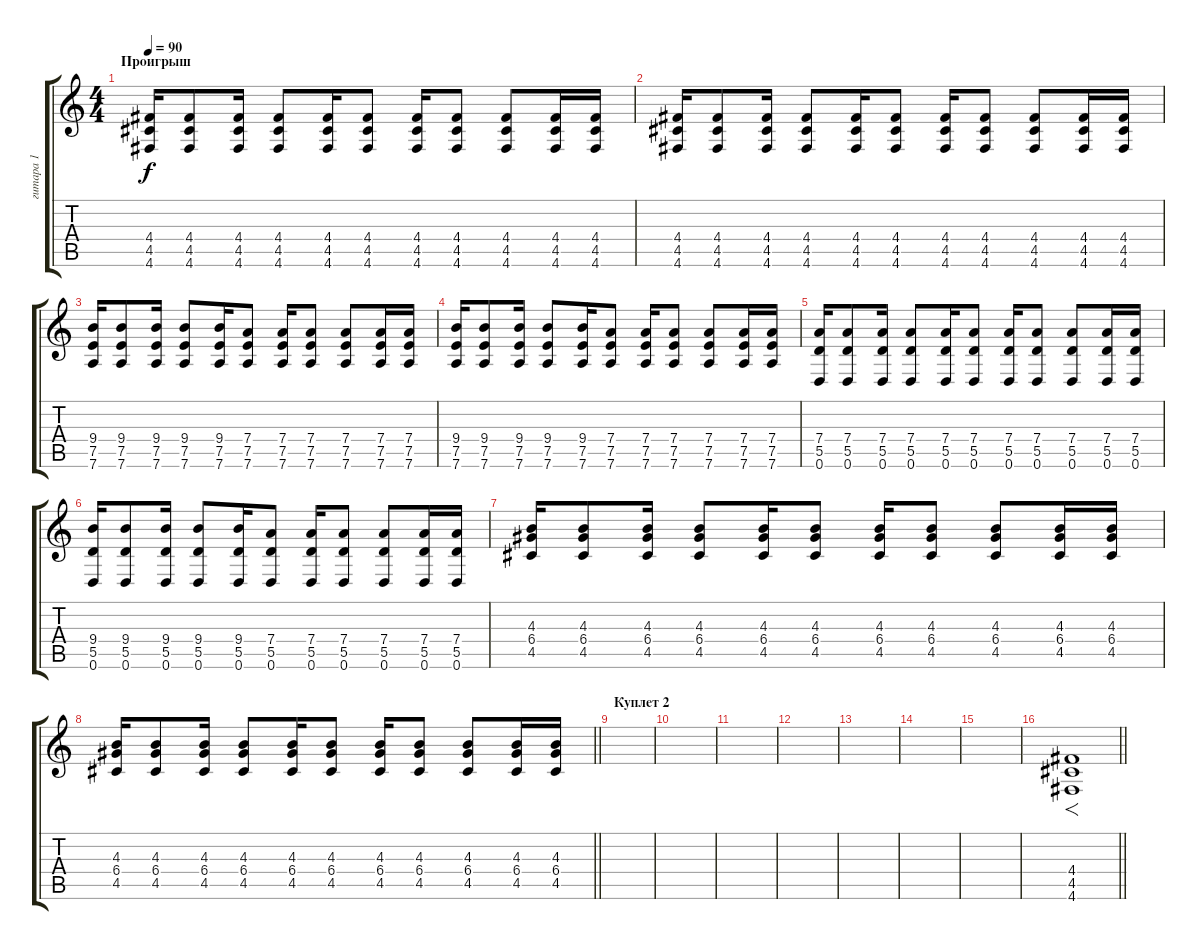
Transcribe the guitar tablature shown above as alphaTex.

\track ("гитара 1" "гитара 1") {instrument distortionguitar}
\staff {score tabs}
\tuning (E4 B3 G3 D3 A2 D2) {hide}
\ts (4 4)
\section ("" "Проигрыш")
\tempo 90
\clef g2
\ks c
(4.4 4.5 4.6).16{dy f volume 16} (4.4 4.5 4.6).8 (4.4 4.5 4.6).16 (4.4 4.5 4.6).8 (4.4 4.5 4.6).16 (4.4 4.5 4.6).8 (4.4 4.5 4.6).16 (4.4 4.5 4.6).8 (4.4 4.5 4.6).8 (4.4 4.5 4.6).16 (4.4 4.5 4.6).16 |
(4.4 4.5 4.6).16 (4.4 4.5 4.6).8 (4.4 4.5 4.6).16 (4.4 4.5 4.6).8 (4.4 4.5 4.6).16 (4.4 4.5 4.6).8 (4.4 4.5 4.6).16 (4.4 4.5 4.6).8 (4.4 4.5 4.6).8 (4.4 4.5 4.6).16 (4.4 4.5 4.6).16 |
(9.4 7.5 7.6).16 (9.4 7.5 7.6).8 (9.4 7.5 7.6).16 (9.4 7.5 7.6).8 (9.4 7.5 7.6).16 (7.4 7.5 7.6).8 (7.4 7.5 7.6).16 (7.4 7.5 7.6).8 (7.4 7.5 7.6).8 (7.4 7.5 7.6).16 (7.4 7.5 7.6).16 |
(9.4 7.5 7.6).16 (9.4 7.5 7.6).8 (9.4 7.5 7.6).16 (9.4 7.5 7.6).8 (9.4 7.5 7.6).16 (7.4 7.5 7.6).8 (7.4 7.5 7.6).16 (7.4 7.5 7.6).8 (7.4 7.5 7.6).8 (7.4 7.5 7.6).16 (7.4 7.5 7.6).16 |
(7.4 5.5 0.6).16 (7.4 5.5 0.6).8 (7.4 5.5 0.6).16 (7.4 5.5 0.6).8 (7.4 5.5 0.6).16 (7.4 5.5 0.6).8 (7.4 5.5 0.6).16 (7.4 5.5 0.6).8 (7.4 5.5 0.6).8 (7.4 5.5 0.6).16 (7.4 5.5 0.6).16 |
(9.4 5.5 0.6).16 (9.4 5.5 0.6).8 (9.4 5.5 0.6).16 (9.4 5.5 0.6).8 (9.4 5.5 0.6).16 (7.4 5.5 0.6).8 (7.4 5.5 0.6).16 (7.4 5.5 0.6).8 (7.4 5.5 0.6).8 (7.4 5.5 0.6).16 (7.4 5.5 0.6).16 |
(4.3 6.4 4.5).16 (4.3 6.4 4.5).8 (4.3 6.4 4.5).16 (4.3 6.4 4.5).8 (4.3 6.4 4.5).16 (4.3 6.4 4.5).8 (4.3 6.4 4.5).16 (4.3 6.4 4.5).8 (4.3 6.4 4.5).8 (4.3 6.4 4.5).16 (4.3 6.4 4.5).16 |
\barLineRight lightlight
(4.3 6.4 4.5).16{volume 5} (4.3 6.4 4.5).8 (4.3 6.4 4.5).16 (4.3 6.4 4.5).8 (4.3 6.4 4.5).16 (4.3 6.4 4.5).8 (4.3 6.4 4.5).16 (4.3 6.4 4.5).8 (4.3 6.4 4.5).8 (4.3 6.4 4.5).16 (4.3 6.4 4.5).16 |
\section ("" "Куплет 2")
|
|
|
|
|
|
|
\barLineRight lightlight
(4.4 4.5 4.6).1{f}
